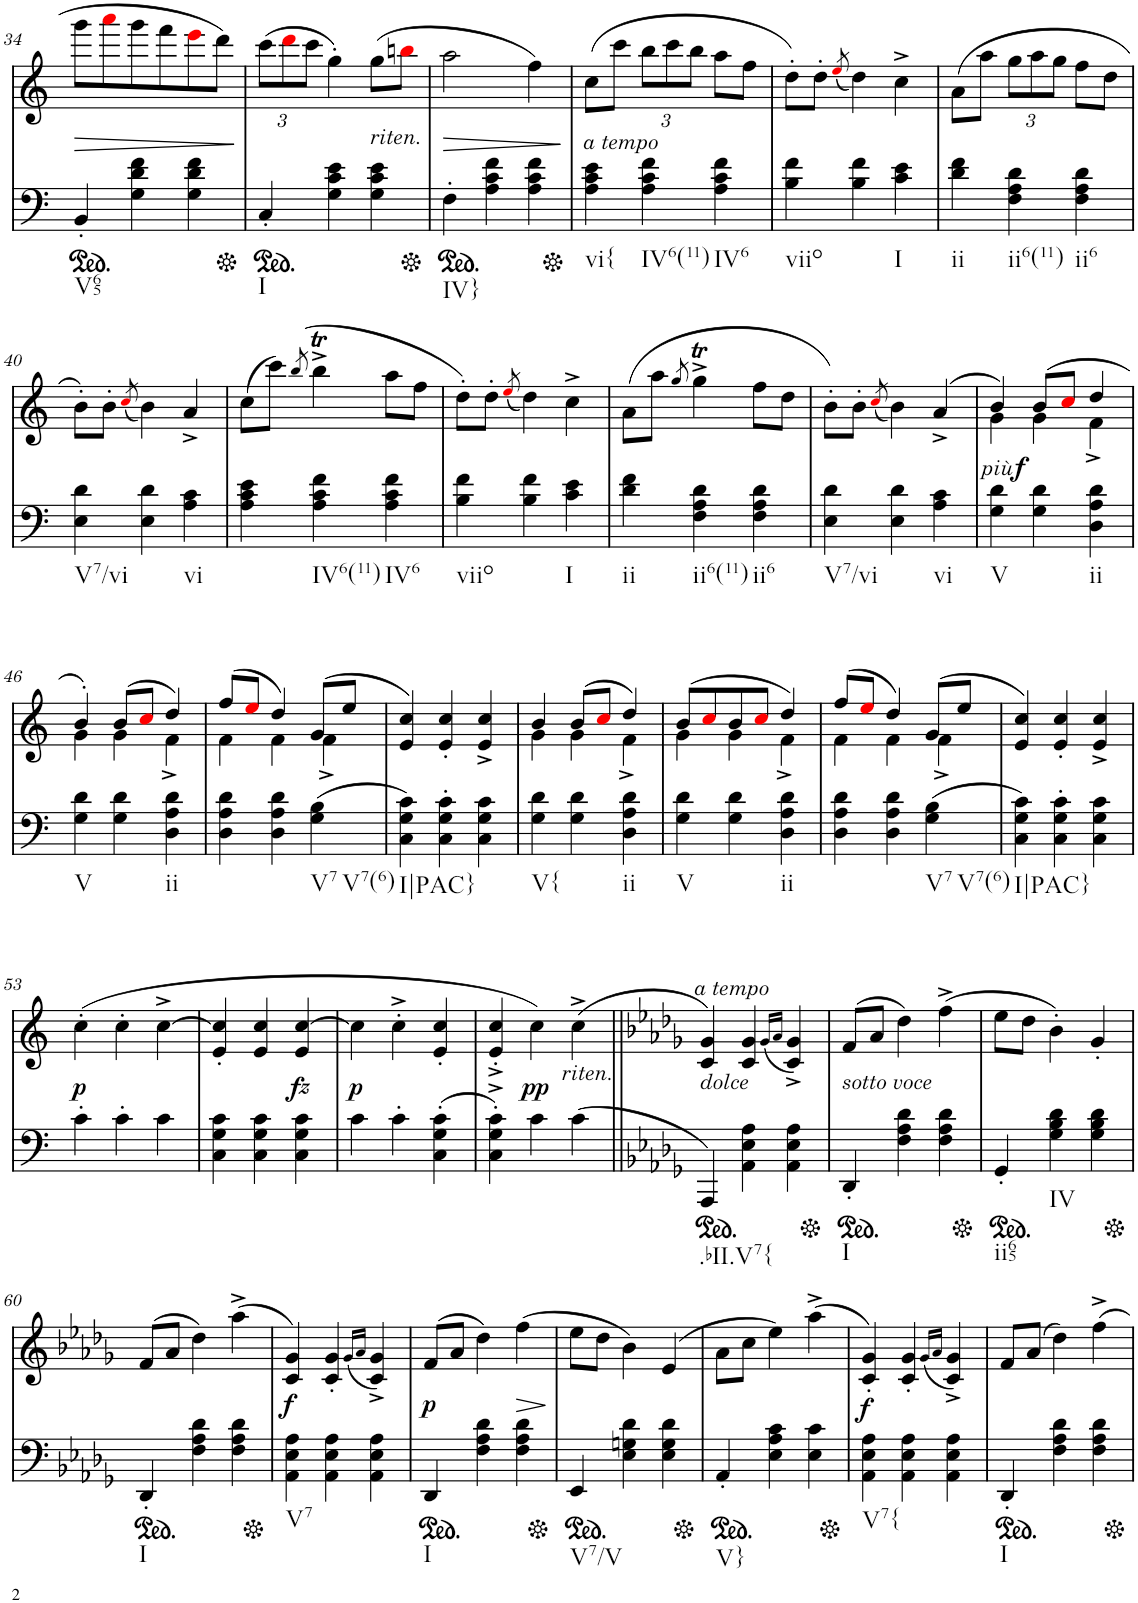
**kern	**kern	**dynam
*part2	*part1	*part1
*staff2	*staff1	*staff1
*I"Piano	*I"Piano	*
*I'Pno	*I'Pno	*
!!LO:PB:g=z
*clefF4	*clefG2	*
*k[]	*k[]	*
*M3/4	*M3/4	*
*ped	*	*
=34	=34	=34
!LO:TX:b:t=V65	!	!
!	!	!LO:HP:b
4BB'/	8ggg\L	>
.	8aaai\	.
4G\ 4d\ 4f\	8ggg\	.
.	8fff\	.
4G\ 4d\ 4f\	8eeei\	.
.	8ddd\J	.
.	.	]
=35	=35	=35
*Xped	*	*
*ped	*	*
*	*Xbrackettup	*
!LO:TX:b:t=I	!	!
4C'/	(12ccc\L	.
.	12dddi\	.
.	12ccc\J	.
4G\ 4c\ 4e\	4gg'\)	.
!	!LO:TX:b:i:t=riten.	!
4G\ 4c\ 4e\	(8gg\L	.
.	8bbni\J	.
=36	=36	=36
*Xped	*	*
*ped	*	*
!LO:TX:b:t=IV}	!	!
!	!	!LO:HP:b
4F'\	2aa\	>
4A\ 4c\ 4f\	.	.
4A\ 4c\ 4f\	4ff\)	.
.	.	]
=37	=37	=37
*Xped	*	*
!	!LO:TX:b:i:t=a tempo	!
!LO:TX:b:t=vi{	!	!
4A\ 4c\ 4e\	(8cc\L	.
.	8ccc\J	.
!LO:TX:b:t=IV6(11)	!	!
4A\ 4c\ 4f\	12bb\L	.
.	12ccc\	.
.	12bb\J	.
!LO:TX:b:t=IV6	!	!
4A\ 4c\ 4f\	8aa\L	.
.	8ff\J	.
=38	=38	=38
!LO:TX:b:t=viio	!	!
4B\ 4f\	8dd'\L)	.
.	8dd'\J	.
.	(8qeei/	.
4B\ 4f\	4dd\)	.
!LO:TX:b:t=I	!	!
4c\ 4e\	4cc^\	.
=39	=39	=39
!LO:TX:b:t=ii	!	!
4d\ 4f\	(8a\L	.
.	8aa\J	.
!LO:TX:b:t=ii6(11)	!	!
4F\ 4A\ 4d\	12gg\L	.
.	12aa\	.
.	12gg\J	.
!LO:TX:b:t=ii6	!	!
4F\ 4A\ 4d\	8ff\L	.
.	8dd\J	.
!!LO:LB:g=z
=40	=40	=40
!LO:TX:b:t=V7/vi	!	!
4E\ 4d\	8b'\L)	.
.	8b'\J	.
.	(8qcci/	.
4E\ 4d\	4b\)	.
!LO:TX:b:t=vi	!	!
4A\ 4c\	4a^/	.
=41	=41	=41
4A\ 4c\ 4e\	(8cc\L	.
.	8ccc\J)	.
.	(8qbb/	.
!LO:TX:b:t=IV6(11)	!	!
4A\ 4c\ 4f\	4bbt^\	.
!LO:TX:b:t=IV6	!	!
4A\ 4c\ 4f\	8aa\L	.
.	8ff\J	.
=42	=42	=42
!LO:TX:b:t=viio	!	!
4B\ 4f\	8dd'\L)	.
.	8dd'\J	.
.	(8qeei/	.
4B\ 4f\	4dd\)	.
!LO:TX:b:t=I	!	!
4c\ 4e\	4cc^\	.
=43	=43	=43
!LO:TX:b:t=ii	!	!
4d\ 4f\	(8a\L	.
.	8aa\J	.
.	8qgg/	.
!LO:TX:b:t=ii6(11)	!	!
4F\ 4A\ 4d\	4ggT^\	.
!LO:TX:b:t=ii6	!	!
4F\ 4A\ 4d\	8ff\L	.
.	8dd\J	.
=44	=44	=44
!LO:TX:b:t=V7/vi	!	!
4E\ 4d\	8b'\L)	.
.	8b'\J	.
.	(8qcci/	.
4E\ 4d\	4b\)	.
!LO:TX:b:t=vi	!	!
4A\ 4c\	(4a^/	.
=45	=45	=45
*	*^	*
!	!LO:TX:b:i:t=più	!	!
!LO:TX:b:t=V	!	!	!
!	!	!	!LO:DY:b
4G\ 4d\	4b/)	4g\	f
4G\ 4d\	(8b/L	4g\	.
.	8cci/J	.	.
!LO:TX:b:t=ii	!	!	!
4D\ 4A\ 4d\	4dd/	4f^\	.
!!LO:LB:g=z	!!
=46	=46	=46	=46
!LO:TX:b:t=V	!	!	!
4G\ 4d\	4b'/)	4g\	.
4G\ 4d\	(8b/L	4g\	.
.	8cci/J	.	.
!LO:TX:b:t=ii	!	!	!
4D\ 4A\ 4d\	4dd/)	4f^\	.
=47	=47	=47	=47
4D\ 4A\ 4d\	(8ff/L	4f\	.
.	8eei/J	.	.
4D\ 4A\ 4d\	4dd/)	4f\	.
!LO:TX:b:t=V7	!	!	!
!LO:TX:b:t=V7(6)	!	!	!
(4G\ 4B\	(8g/L	4f^\	.
.	8ee/J	.	.
*	*v	*v	*
=48	=48	=48
!LO:TX:b:t=I|PAC}	!	!
4C\ 4G\ 4c\)	4e/ 4cc/)	.
4C\' 4G\' 4c\'	4e/' 4cc/'	.
4C\ 4G\ 4c\	4e/^ 4cc/^	.
=49	=49	=49
*	*^	*
!LO:TX:b:t=V{	!	!	!
4G\ 4d\	4b/	4g\	.
4G\ 4d\	(8b/L	4g\	.
.	8cci/J	.	.
!LO:TX:b:t=ii	!	!	!
4D\ 4A\ 4d\	4dd/)	4f^\	.
=50	=50	=50	=50
!LO:TX:b:t=V	!	!	!
4G\ 4d\	(8b/L	4g\	.
.	8cci/	.	.
4G\ 4d\	8b/	4g\	.
.	8cci/J	.	.
!LO:TX:b:t=ii	!	!	!
4D\ 4A\ 4d\	4dd/)	4f^\	.
=51	=51	=51	=51
4D\ 4A\ 4d\	(8ff/L	4f\	.
.	8eei/J	.	.
4D\ 4A\ 4d\	4dd/)	4f\	.
!LO:TX:b:t=V7	!	!	!
!LO:TX:b:t=V7(6)	!	!	!
(4G\ 4B\	(8g/L	4f^\	.
.	8ee/J	.	.
*	*v	*v	*
=52	=52	=52
!LO:TX:b:t=I|PAC}	!	!
4C\ 4G\ 4c\)	4e/ 4cc/)	.
4C\' 4G\' 4c\'	4e/' 4cc/'	.
4C\ 4G\ 4c\	4e/^ 4cc/^	.
!!LO:LB:g=z
=53	=53	=53
!	!	!LO:DY:b
4c'\	(4cc'\	p
4c'\	4cc'\	.
4c\	[4cc^\	.
=54	=54	=54
4C\ 4G\ 4c\	4e/' 4cc/]'	.
4C\ 4G\ 4c\	4e/ 4cc/	.
!	!	!LO:DY:b
4C\ 4G\ 4c\	4e/ [4cc/	fz
=55	=55	=55
!	!	!LO:DY:b
4c\	4cc\]	p
4c'\	4cc'^\	.
(4C\' 4G\' 4c\'	4e/' 4cc/'	.
=56	=56	=56
4C\'^ 4G\'^ 4c\'^)	4e/'^ 4cc/'^	.
!	!	!LO:DY:b
4c\	4cc\)	pp
!	!LO:TX:b:i:t=riten.	!
(4c\	(4cc^\	.
=57||	=57||	=57||
*k[b-e-a-d-g-]	*k[b-e-a-d-g-]	*
*ped	*	*
!	!LO:TX:b:i:t=dolce	!
!	!LO:TX:b:i:t=a tempo	!
!LO:TX:b:t=.bII.V7{	!	!
4AAA-/)	4c/ 4g-/)	.
4AA-\ 4E-\ 4A-\	4c/ 4g-/	.
.	(16qg-/LL	.
.	16qa-/JJ	.
4AA-\ 4E-\ 4A-\	4c/^ 4g-/^)	.
=58	=58	=58
*Xped	*	*
*ped	*	*
!	!LO:TX:b:i:t=sotto voce	!
!LO:TX:b:t=I	!	!
4DD-'/	(8f/L	.
.	8a-/J	.
4F\ 4A-\ 4d-\	4dd-\)	.
4F\ 4A-\ 4d-\	(4ff^\	.
=59	=59	=59
*Xped	*	*
*ped	*	*
!LO:TX:b:t=ii65	!	!
4GG-'/	8ee-\L	.
.	8dd-\J	.
!LO:TX:b:t=IV	!	!
4G-\ 4B-\ 4d-\	4b-'\)	.
4G-\ 4B-\ 4d-\	4g-'/	.
!!LO:LB:g=z
=60	=60	=60
*Xped	*	*
*ped	*	*
!LO:TX:b:t=I	!	!
4DD-'/	(8f/L	.
.	8a-/J	.
4F\ 4A-\ 4d-\	4dd-\)	.
4F\ 4A-\ 4d-\	(4aa-^\	.
=61	=61	=61
*Xped	*	*
!LO:TX:b:t=V7	!	!
!	!	!LO:DY:b
4AA-\ 4E-\ 4A-\	4c/ 4g-/)	f
4AA-\ 4E-\ 4A-\	4c/' 4g-/'	.
.	(16qg-/LL	.
.	16qa-/JJ	.
4AA-\ 4E-\ 4A-\	4c/^ 4g-/^)	.
=62	=62	=62
*ped	*	*
!LO:TX:b:t=I	!	!
!	!	!LO:DY:b
4DD-/	(8f/L	p
.	8a-/J	.
4F\ 4A-\ 4d-\	4dd-\)	.
!	!	!LO:HP:b
4F\ 4A-\ 4d-\	(4ff\	>
.	.	]
=63	=63	=63
*Xped	*	*
*ped	*	*
!LO:TX:b:t=V7/V	!	!
4EE-/	8ee-\L	.
.	8dd-\J	.
4E-\ 4Gn\ 4d-\	4b-\)	.
4E-\ 4G\ 4d-\	(4e-/	.
=64	=64	=64
*Xped	*	*
*ped	*	*
!LO:TX:b:t=V}	!	!
4AA-'/	8a-\L	.
.	8cc\J	.
4E-\ 4A-\ 4c\	4ee-\)	.
4E-\ 4c\	(4aa-^\	.
=65	=65	=65
*Xped	*	*
!LO:TX:b:t=V7{	!	!
!	!	!LO:DY:b
4AA-\ 4E-\ 4A-\	4c/' 4g-/')	f
4AA-\ 4E-\ 4A-\	4c/' 4g-/'	.
.	(16qg-/LL	.
.	16qa-/JJ	.
4AA-\ 4E-\ 4A-\	4c/^ 4g-/^)	.
=66	=66	=66
*ped	*	*
!LO:TX:b:t=I	!	!
4DD-'/	8f/L	.
.	(8a-/J	.
4F\ 4A-\ 4d-\	4dd-\)	.
4F\ 4A-\ 4d-\	4ff^\	.
*Xped	*	*
=	=	=
*-	*-	*-
